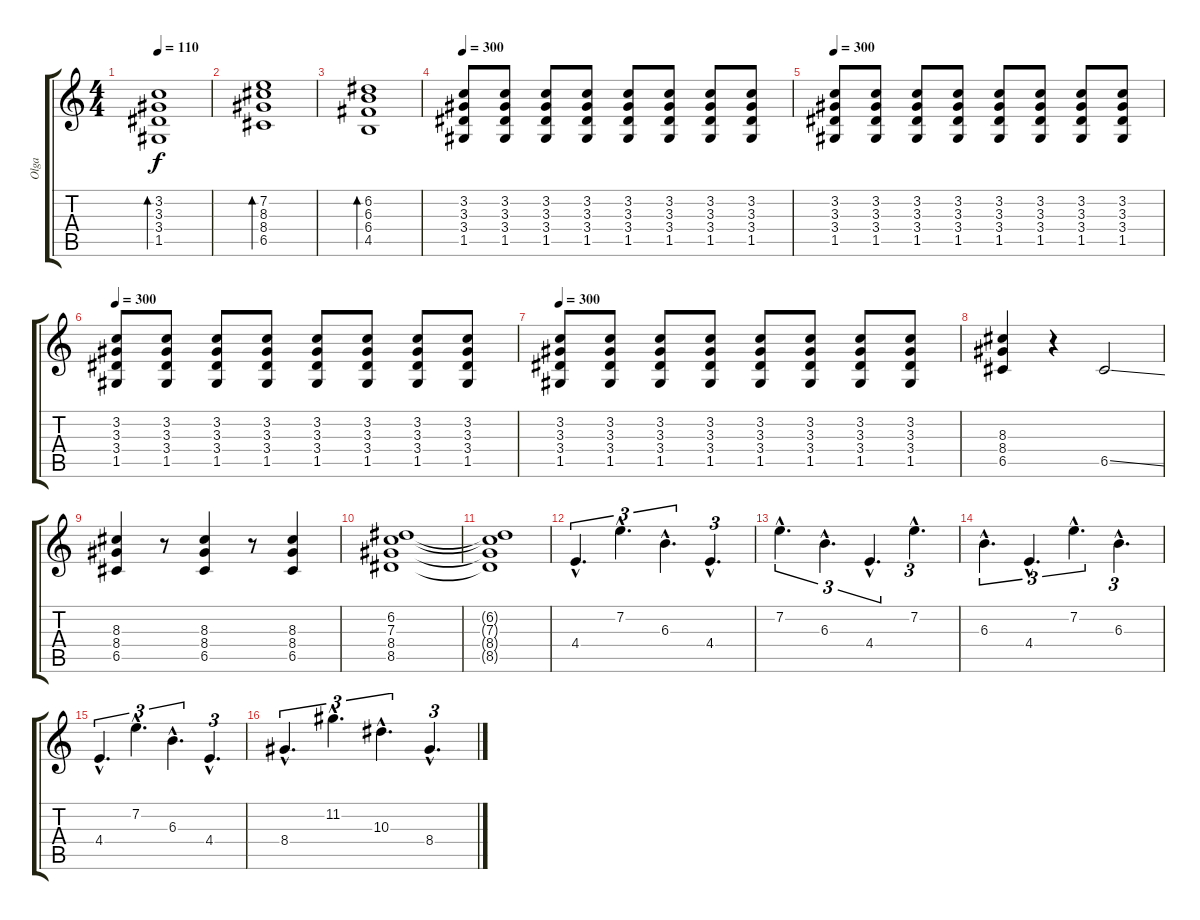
\track ("Olga" "Olga") {instrument overdrivenguitar}
\staff {score tabs}
\tuning (D4 A3 F3 C3 G2 D2) {hide}
\ts (4 4)
\tempo 110
\clef g2
\ks c
(3.2 3.3 3.4 1.5).1{bd 480 dy f instrument acousticguitarnylon} |
(7.2 8.3 8.4 6.5).1{bd 480 instrument acousticguitarnylon} |
(6.2 6.3 6.4 4.5).1{bd 480 instrument acousticguitarnylon} |
\tempo 300
(3.2 3.3 3.4 1.5).8{instrument overdrivenguitar} (3.2 3.3 3.4 1.5).8 (3.2 3.3 3.4 1.5).8 (3.2 3.3 3.4 1.5).8 (3.2 3.3 3.4 1.5).8 (3.2 3.3 3.4 1.5).8 (3.2 3.3 3.4 1.5).8 (3.2 3.3 3.4 1.5).8 |
\tempo 300
(3.2 3.3 3.4 1.5).8{instrument overdrivenguitar} (3.2 3.3 3.4 1.5).8 (3.2 3.3 3.4 1.5).8 (3.2 3.3 3.4 1.5).8 (3.2 3.3 3.4 1.5).8 (3.2 3.3 3.4 1.5).8 (3.2 3.3 3.4 1.5).8 (3.2 3.3 3.4 1.5).8 |
\tempo 300
(3.2 3.3 3.4 1.5).8{instrument overdrivenguitar} (3.2 3.3 3.4 1.5).8 (3.2 3.3 3.4 1.5).8 (3.2 3.3 3.4 1.5).8 (3.2 3.3 3.4 1.5).8 (3.2 3.3 3.4 1.5).8 (3.2 3.3 3.4 1.5).8 (3.2 3.3 3.4 1.5).8 |
\tempo 300
(3.2 3.3 3.4 1.5).8{instrument overdrivenguitar} (3.2 3.3 3.4 1.5).8 (3.2 3.3 3.4 1.5).8 (3.2 3.3 3.4 1.5).8 (3.2 3.3 3.4 1.5).8 (3.2 3.3 3.4 1.5).8 (3.2 3.3 3.4 1.5).8 (3.2 3.3 3.4 1.5).8 |
(8.3 8.4 6.5).4{instrument overdrivenguitar} r.4 6.5{ss}.2 |
(8.3 8.4 6.5).4 r.8 (8.3 8.4 6.5).4 r.8 (8.3 8.4 6.5).4 |
(6.2 7.3 8.4 8.5).1 |
(6.2{t} 7.3{t} 8.4{t} 8.5{t}).1 |
4.4{hac}.4{d tu (3 2)} 7.2{hac}.4{d tu (3 2)} 6.3{hac}.4{d tu (3 2)} 4.4{hac}.4{d tu (3 2)} |
7.2{hac}.4{d tu (3 2)} 6.3{hac}.4{d tu (3 2)} 4.4{hac}.4{d tu (3 2)} 7.2{hac}.4{d tu (3 2)} |
6.3{hac}.4{d tu (3 2)} 4.4{hac}.4{d tu (3 2)} 7.2{hac}.4{d tu (3 2)} 6.3{hac}.4{d tu (3 2)} |
4.4{hac}.4{d tu (3 2)} 7.2{hac}.4{d tu (3 2)} 6.3{hac}.4{d tu (3 2)} 4.4{hac}.4{d tu (3 2)} |
8.4{hac}.4{d tu (3 2)} 11.2{hac}.4{d tu (3 2)} 10.3{hac}.4{d tu (3 2)} 8.4{hac}.4{d tu (3 2)}
